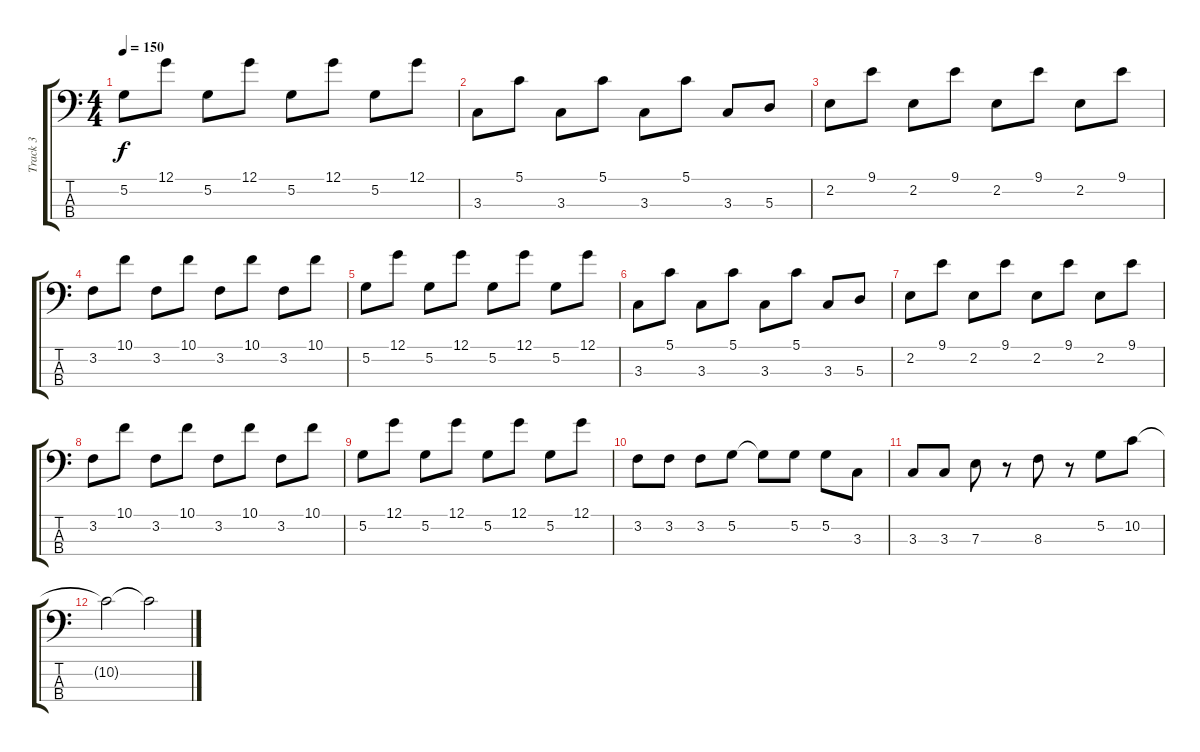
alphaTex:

\track ("Track 3" "Track 3") {instrument synthbass1}
\staff {score tabs}
\tuning (G2 D2 A1 E1) {hide}
\ts (4 4)
\tempo 150
\clef f4
\ks c
5.2.8{dy f} 12.1.8 5.2.8 12.1.8 5.2.8 12.1.8 5.2.8 12.1.8 |
3.3.8 5.1.8 3.3.8 5.1.8 3.3.8 5.1.8 3.3.8 5.3.8 |
2.2.8 9.1.8 2.2.8 9.1.8 2.2.8 9.1.8 2.2.8 9.1.8 |
3.2.8 10.1.8 3.2.8 10.1.8 3.2.8 10.1.8 3.2.8 10.1.8 |
5.2.8 12.1.8 5.2.8 12.1.8 5.2.8 12.1.8 5.2.8 12.1.8 |
3.3.8 5.1.8 3.3.8 5.1.8 3.3.8 5.1.8 3.3.8 5.3.8 |
2.2.8 9.1.8 2.2.8 9.1.8 2.2.8 9.1.8 2.2.8 9.1.8 |
3.2.8 10.1.8 3.2.8 10.1.8 3.2.8 10.1.8 3.2.8 10.1.8 |
5.2.8 12.1.8 5.2.8 12.1.8 5.2.8 12.1.8 5.2.8 12.1.8 |
3.2.8 3.2.8 3.2.8 5.2.8 5.2{t}.8 5.2.8 5.2.8 3.3.8 |
3.3.8 3.3.8 7.3.8 r.8 8.3.8 r.8 5.2.8 10.2.8 |
10.2{t}.2 10.2{t}.2
